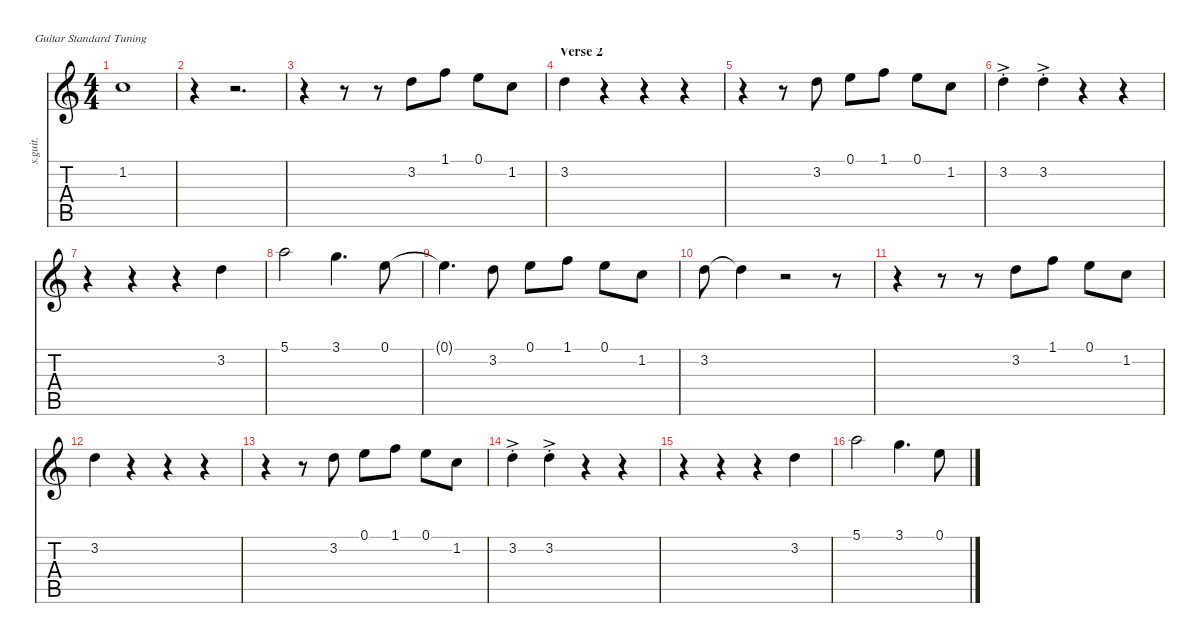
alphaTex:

\defaultSystemsLayout 4
\hideDynamics
\bracketExtendMode nobrackets
\track ("Papa Emeritus III" "s.guit.") {instrument voiceoohs}
\staff {score tabs}
\tuning (E4 B3 G3 D3 A2 E2)
\displaytranspose 12
\ts (4 4)
\tempo (130 hide)
\clef g2
\ks c
1.2.1{lyrics (0 "") lyrics (1 "") lyrics (2 "") lyrics (3 "") lyrics (4 "") dy mf} |
r.4 r.2{d} |
r.4 r.8 r.8 3.2.8{lyrics (0 "") lyrics (1 "") lyrics (2 "") lyrics (3 "") lyrics (4 "") dy f} 1.1.8{lyrics (0 "") lyrics (1 "") lyrics (2 "") lyrics (3 "") lyrics (4 "")} 0.1.8{lyrics (0 "") lyrics (1 "") lyrics (2 "") lyrics (3 "") lyrics (4 "")} 1.2.8{lyrics (0 "") lyrics (1 "") lyrics (2 "") lyrics (3 "") lyrics (4 "")} |
\section ("" "Verse 2")
3.2.4{lyrics (0 "") lyrics (1 "") lyrics (2 "") lyrics (3 "") lyrics (4 "") dy mf} r.4 r.4 r.4 |
r.4 r.8 3.2.8{lyrics (0 "") lyrics (1 "") lyrics (2 "") lyrics (3 "") lyrics (4 "")} 0.1.8{lyrics (0 "") lyrics (1 "") lyrics (2 "") lyrics (3 "") lyrics (4 "")} 1.1.8{lyrics (0 "") lyrics (1 "") lyrics (2 "") lyrics (3 "") lyrics (4 "")} 0.1.8{lyrics (0 "") lyrics (1 "") lyrics (2 "") lyrics (3 "") lyrics (4 "")} 1.2.8{lyrics (0 "") lyrics (1 "") lyrics (2 "") lyrics (3 "") lyrics (4 "")} |
3.2{ac st}.4{lyrics (0 "") lyrics (1 "") lyrics (2 "") lyrics (3 "") lyrics (4 "") dy p} 3.2{ac st}.4{lyrics (0 "") lyrics (1 "") lyrics (2 "") lyrics (3 "") lyrics (4 "")} r.4 r.4 |
r.4 r.4 r.4 3.2.4{lyrics (0 "") lyrics (1 "") lyrics (2 "") lyrics (3 "") lyrics (4 "") dy mf} |
5.1.2{lyrics (0 "") lyrics (1 "") lyrics (2 "") lyrics (3 "") lyrics (4 "")} 3.1.4{d lyrics (0 "") lyrics (1 "") lyrics (2 "") lyrics (3 "") lyrics (4 "")} 0.1.8{lyrics (0 "") lyrics (1 "") lyrics (2 "") lyrics (3 "") lyrics (4 "")} |
0.1{t}.4{d lyrics (0 "") lyrics (1 "") lyrics (2 "") lyrics (3 "") lyrics (4 "")} 3.2.8{lyrics (0 "") lyrics (1 "") lyrics (2 "") lyrics (3 "") lyrics (4 "")} 0.1.8{lyrics (0 "") lyrics (1 "") lyrics (2 "") lyrics (3 "") lyrics (4 "")} 1.1.8{lyrics (0 "") lyrics (1 "") lyrics (2 "") lyrics (3 "") lyrics (4 "")} 0.1.8{lyrics (0 "") lyrics (1 "") lyrics (2 "") lyrics (3 "") lyrics (4 "")} 1.2.8{lyrics (0 "") lyrics (1 "") lyrics (2 "") lyrics (3 "") lyrics (4 "")} |
3.2.8{lyrics (0 "") lyrics (1 "") lyrics (2 "") lyrics (3 "") lyrics (4 "")} 3.2{t}.4{lyrics (0 "") lyrics (1 "") lyrics (2 "") lyrics (3 "") lyrics (4 "") dy f} r.2 r.8 |
r.4 r.8 r.8 3.2.8{lyrics (0 "") lyrics (1 "") lyrics (2 "") lyrics (3 "") lyrics (4 "")} 1.1.8{lyrics (0 "") lyrics (1 "") lyrics (2 "") lyrics (3 "") lyrics (4 "")} 0.1.8{lyrics (0 "") lyrics (1 "") lyrics (2 "") lyrics (3 "") lyrics (4 "")} 1.2.8{lyrics (0 "") lyrics (1 "") lyrics (2 "") lyrics (3 "") lyrics (4 "")} |
3.2.4{lyrics (0 "") lyrics (1 "") lyrics (2 "") lyrics (3 "") lyrics (4 "") dy mf} r.4 r.4 r.4 |
r.4 r.8 3.2.8{lyrics (0 "") lyrics (1 "") lyrics (2 "") lyrics (3 "") lyrics (4 "")} 0.1.8{lyrics (0 "") lyrics (1 "") lyrics (2 "") lyrics (3 "") lyrics (4 "")} 1.1.8{lyrics (0 "") lyrics (1 "") lyrics (2 "") lyrics (3 "") lyrics (4 "")} 0.1.8{lyrics (0 "") lyrics (1 "") lyrics (2 "") lyrics (3 "") lyrics (4 "")} 1.2.8{lyrics (0 "") lyrics (1 "") lyrics (2 "") lyrics (3 "") lyrics (4 "")} |
3.2{ac st}.4{lyrics (0 "") lyrics (1 "") lyrics (2 "") lyrics (3 "") lyrics (4 "") dy p} 3.2{ac st}.4{lyrics (0 "") lyrics (1 "") lyrics (2 "") lyrics (3 "") lyrics (4 "")} r.4 r.4 |
r.4 r.4 r.4 3.2.4{lyrics (0 "") lyrics (1 "") lyrics (2 "") lyrics (3 "") lyrics (4 "") dy mf} |
5.1.2{lyrics (0 "") lyrics (1 "") lyrics (2 "") lyrics (3 "") lyrics (4 "")} 3.1.4{d lyrics (0 "") lyrics (1 "") lyrics (2 "") lyrics (3 "") lyrics (4 "")} 0.1.8{lyrics (0 "") lyrics (1 "") lyrics (2 "") lyrics (3 "") lyrics (4 "")}
